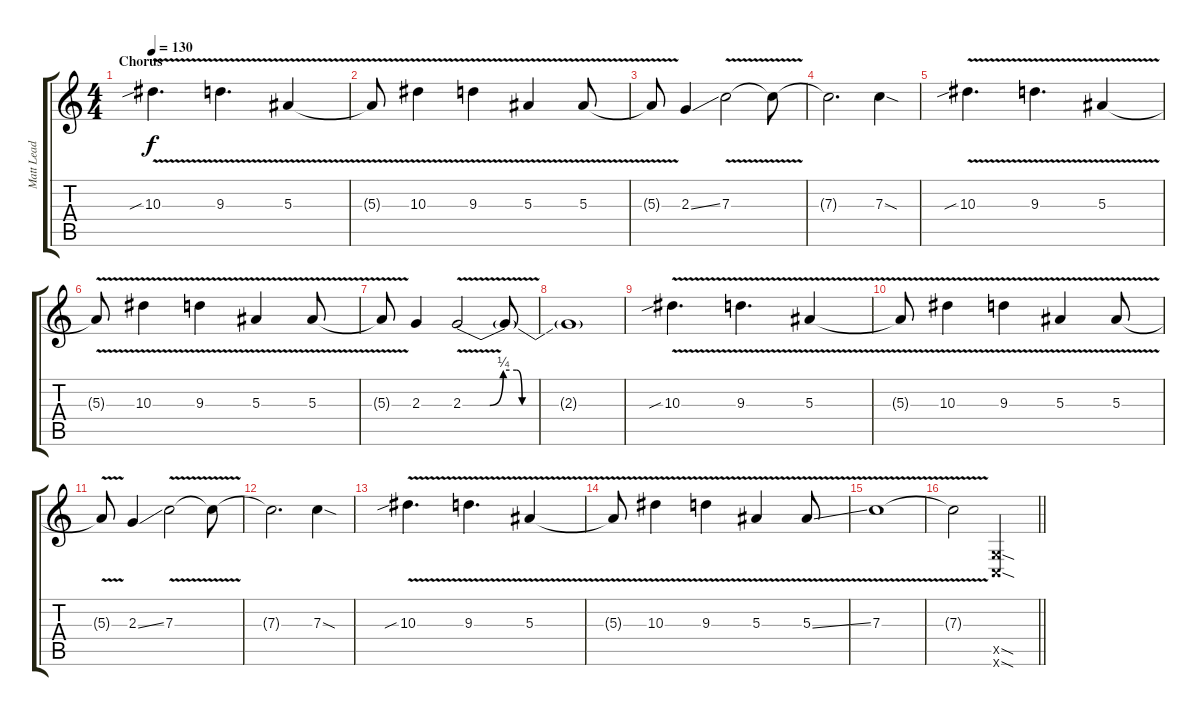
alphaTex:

\track ("Matt Lead" "Matt Lead") {instrument distortionguitar}
\staff {score tabs}
\tuning (D4 A3 F3 C3 G2 C2) {hide}
\ts (4 4)
\section ("" "Chorus")
\tempo 130
\clef g2
\ks c
10.3{v sib}.4{d dy f} 9.3{v}.4{d} 5.3{v}.4 |
5.3{t}.8 10.3{v}.4 9.3{v}.4 5.3{v}.4 5.3{v}.8 |
5.3{t}.8 2.3{ss}.4 7.3{v}.2 7.3{t}.8 |
7.3{t}.2{d} 7.3{sod}.4 |
10.3{v sib}.4{d} 9.3{v}.4{d} 5.3{v}.4 |
5.3{t}.8 10.3{v}.4 9.3{v}.4 5.3{v}.4 5.3{v}.8 |
5.3{t}.8 2.3.4 2.3{be (custom 0 0 10 0 15 1 20 1 22 0 30 0 60 0) v}.2 2.3{t}.8 |
2.3{t}.1 |
10.3{v sib}.4{d} 9.3{v}.4{d} 5.3{v}.4 |
5.3{t}.8 10.3{v}.4 9.3{v}.4 5.3{v}.4 5.3{v}.8 |
5.3{t}.8 2.3{ss}.4 7.3{v}.2 7.3{t}.8 |
7.3{t}.2{d} 7.3{sod}.4 |
10.3{v sib}.4{d} 9.3{v}.4{d} 5.3{v}.4 |
5.3{t}.8 10.3{v}.4 9.3{v}.4 5.3{v}.4 5.3{v ss}.8 |
7.3{v}.1 |
\barLineRight lightlight
7.3{t}.2 (0.5{sod x} 0.6{sod x}).2
